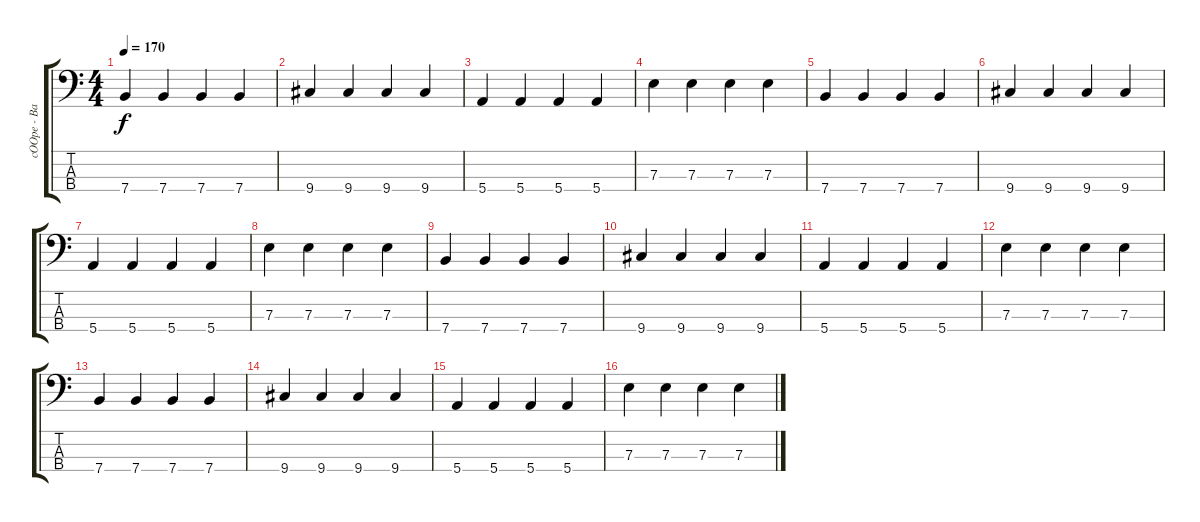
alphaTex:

\track ("cOOpe - Bass" "cOOpe - Ba") {instrument electricbasspick}
\staff {score tabs}
\tuning (G2 D2 A1 E1) {hide}
\ts (4 4)
\tempo 170
\clef f4
\ks c
7.4.4{dy f} 7.4.4 7.4.4 7.4.4 |
9.4.4 9.4.4 9.4.4 9.4.4 |
5.4.4 5.4.4 5.4.4 5.4.4 |
7.3.4 7.3.4 7.3.4 7.3.4 |
7.4.4 7.4.4 7.4.4 7.4.4 |
9.4.4 9.4.4 9.4.4 9.4.4 |
5.4.4 5.4.4 5.4.4 5.4.4 |
7.3.4 7.3.4 7.3.4 7.3.4 |
7.4.4 7.4.4 7.4.4 7.4.4 |
9.4.4 9.4.4 9.4.4 9.4.4 |
5.4.4 5.4.4 5.4.4 5.4.4 |
7.3.4 7.3.4 7.3.4 7.3.4 |
7.4.4 7.4.4 7.4.4 7.4.4 |
9.4.4 9.4.4 9.4.4 9.4.4 |
5.4.4 5.4.4 5.4.4 5.4.4 |
7.3.4 7.3.4 7.3.4 7.3.4
